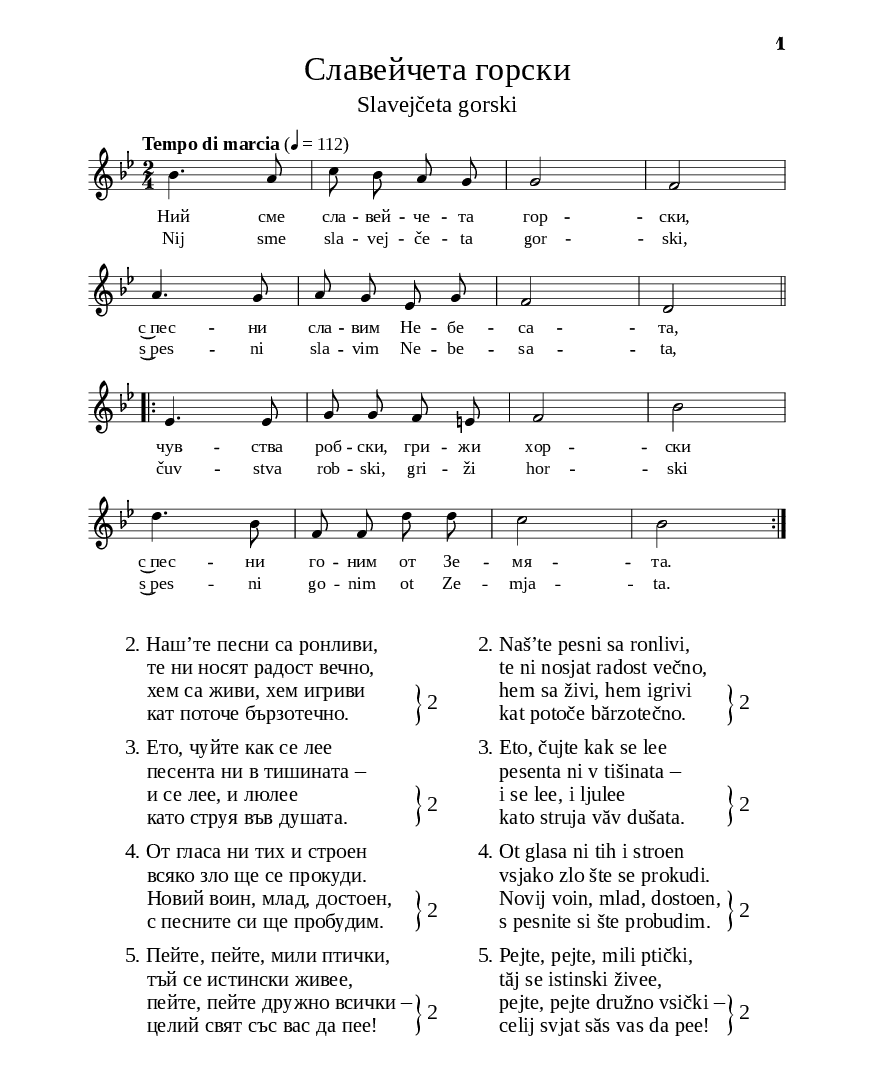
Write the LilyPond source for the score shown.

\version "2.24.3"

% include paper part and global functions
\include "include/globals.ily"
"rightBraces049" = \markup {
  \column {
    % repeat braces
    \translate #'(0 . -7.5 )
    \right-brace #20

    \translate #'(0 . -11.0 )
    \right-brace #20

    \translate #'(0 . -11.7 )
    \right-brace #20

    \translate #'(0 . -11.5 )
    \right-brace #20
  }
  \column {
    % repeat numbers
    \translate #'(0 . -8.1 )
    2

    \translate #'(0 . -14.0 )
    2

    \translate #'(0 . -14.6 )
    2

    \translate #'(0 . -14.0 )
    2
  }
}

\bookpart {
  \label #'ref049
  \tocItem \markup "Славейчета горски – Slavejčeta gorski"
  \include "include/bookpart-paper.ily"
  \score {
    \include "include/score-layout.ily"


    \new Voice \absolute  {
      \clef treble
      \key bes \major
      \time 2/4
      \tempoFunc "Tempo di marcia" 4 "112"
      \autoBeamOff

      bes'4. a'8 | c''8 bes' a' g' |  g'2 |  f'2 \break |
      a'4. g'8  | a'8 g' es' g' |  f'2 |   d'2 | \break
      \bar ".|:-||"
      es'4. es'8 | g'8 g' f' e' | f'2 | bes'2 | \break

      d''4. bes'8 | f'8 f' d'' d'' | c''2  bes'2 | \break
      \bar ":|."
    }

    \addlyrics {
      Ний сме сла -- вей -- че -- та гор -- ски, с~пес -- ни
      сла -- вим Не -- бе -- са -- та, чув -- ства роб -- ски, гри -- жи
      хор -- ски с~пес -- ни го -- ним от Зе -- мя -- та.
    }

    \addlyrics {
      Nij sme sla -- vej -- če -- ta gor -- ski, s~pes -- ni
      sla -- vim Ne -- be -- sa -- ta, čuv -- stva rob -- ski, gri -- ži
      hor -- ski s~pes -- ni go -- nim ot Ze -- mja -- ta.
    }


    \header {
      title = \titleFunc "Славейчета горски" "Slavejčeta gorski"
    }

    \midi{}

  } % score

  \markup \empty-two

  \markup \abs-fontsize #10 {
    \hspace #5
    \override #`(baseline-skip . ,bgCoupletBaselineSkip)
    \column {
      \line { 2.  Наш’те песни са ронливи,}

      \line {   "   " те ни носят радост вечно, }

      \line {   "   "  хем са живи, хем игриви}

      \line {   "   " кат поточе бързотечно.}
      \vspace #0.5

      \line {   3. Ето, чуйте как се лее}

      \line {   "   " песента ни в тишината –}

      \line {   "   " и се лее, и люлее}

      \line {   "   " като струя във душата.}
    \vspace #0.5

      \line {   4. От гласа ни тих и строен}

      \line {   "   " всяко зло ще се прокуди.}

      \line {   "   "Новий воин, млад, достоен, }

      \line {   "   " с песните си ще пробудим.}
      \vspace #0.5

      \line {   5. Пейте, пейте, мили птички,}

      \line {   "   "тъй се истински живее,}

      \line {   "   "пейте, пейте дружно всички – }

      \line {   "   " целий свят със вас да пее! }
    } \"rightBraces049"

    \hspace #5
    \override #`(baseline-skip . ,bgCoupletBaselineSkip)
    \column {

      \line { 2.  Naš’te pesni sa ronlivi,}

      \line {   "   " te ni nosjat radost večno, }

      \line {   "   "  hem sa živi, hem igrivi}

      \line {   "   " kat potoče bărzotečno.}
     \vspace #0.5

      \line {   3. Eto, čujte kak se lee}

      \line {   "   " pesenta ni v tišinata –}

      \line {   "   " i se lee, i ljulee}

      \line {   "   " kato struja văv dušata.}
     \vspace #0.5

      \line {   4. Ot glasa ni tih i stroen}

      \line {   "   " vsjako zlo šte se prokudi.}

      \line {   "   "Novij voin, mlad, dostoen, }

      \line {   "   " s pesnite si šte probudim.}
     \vspace #0.5

      \line {   5. Pejte, pejte, mili ptički,}

      \line {   "   "tăj se istinski živee,}

      \line {   "   "pejte, pejte družno vsički – }

      \line {   "   " celij svjat săs vas da pee! }
    } %column
    \"rightBraces049"
  } % markup

  \pageBreak

  % include foreign translation(s) of the song
  \version "2.24.4"

\markup \fill-line { \fontsize #deTitleFontSize "Die Nachtigallen des Waldes" }
\markup \null
\markup \null
\markup \abs-fontsize #10 {

  \fill-line {
  \override #`(baseline-skip . ,deCoupletBaselineSkip)

  \column {


    \line { 1. Wir sind die Nachtigallen des Waldes,}

    \line { "   "mit Liedern lobpreisen wir die Himmel, }

    \line { "   "knechtende Gefühle und menschliche Sorgen}

    \line { "   "vertreiben wir mit Liedern von der Erde.}

   \vspace #0.5
    \line { 2. Unsere Lieder sind schwungvoll, }

    \line { "   "sie bringen uns Freude ewiglich;}

    \line { "   "einmal sind sie lebendig und einmal spielerisch}

    \line { "   "wie ein Bächlein in seinem schnellen Lauf.}

   \vspace #0.5
    \line { 3. Nun, hört, wie unser Lied }

    \line { "   "in der Stille fließt; }

    \line { "   "es fließt und es wogt wie}

    \line { "   "ein Strom in der Seele.}

    \vspace #0.5
    \line { 4. Durch unsere leise und richtige Stimme}

    \line { "   "wird alles Böse gebannt; }

    \line { "   "einen neuen Soldaten, jung und ehrenhaft, }

    \line { "   "werden wir durch unsere Lieder erwecken.}

   \vspace #0.5

    \line { 5. Singt, singt ihr lieben Vögel, }

    \line { "   "nur so lebt man wahrhaftig; }

    \line { "   "singt, singt alle zusammen: }

    \line { "   "Die ganze Welt soll singen mit euch!}


  }
  }
}


} % bookpart
